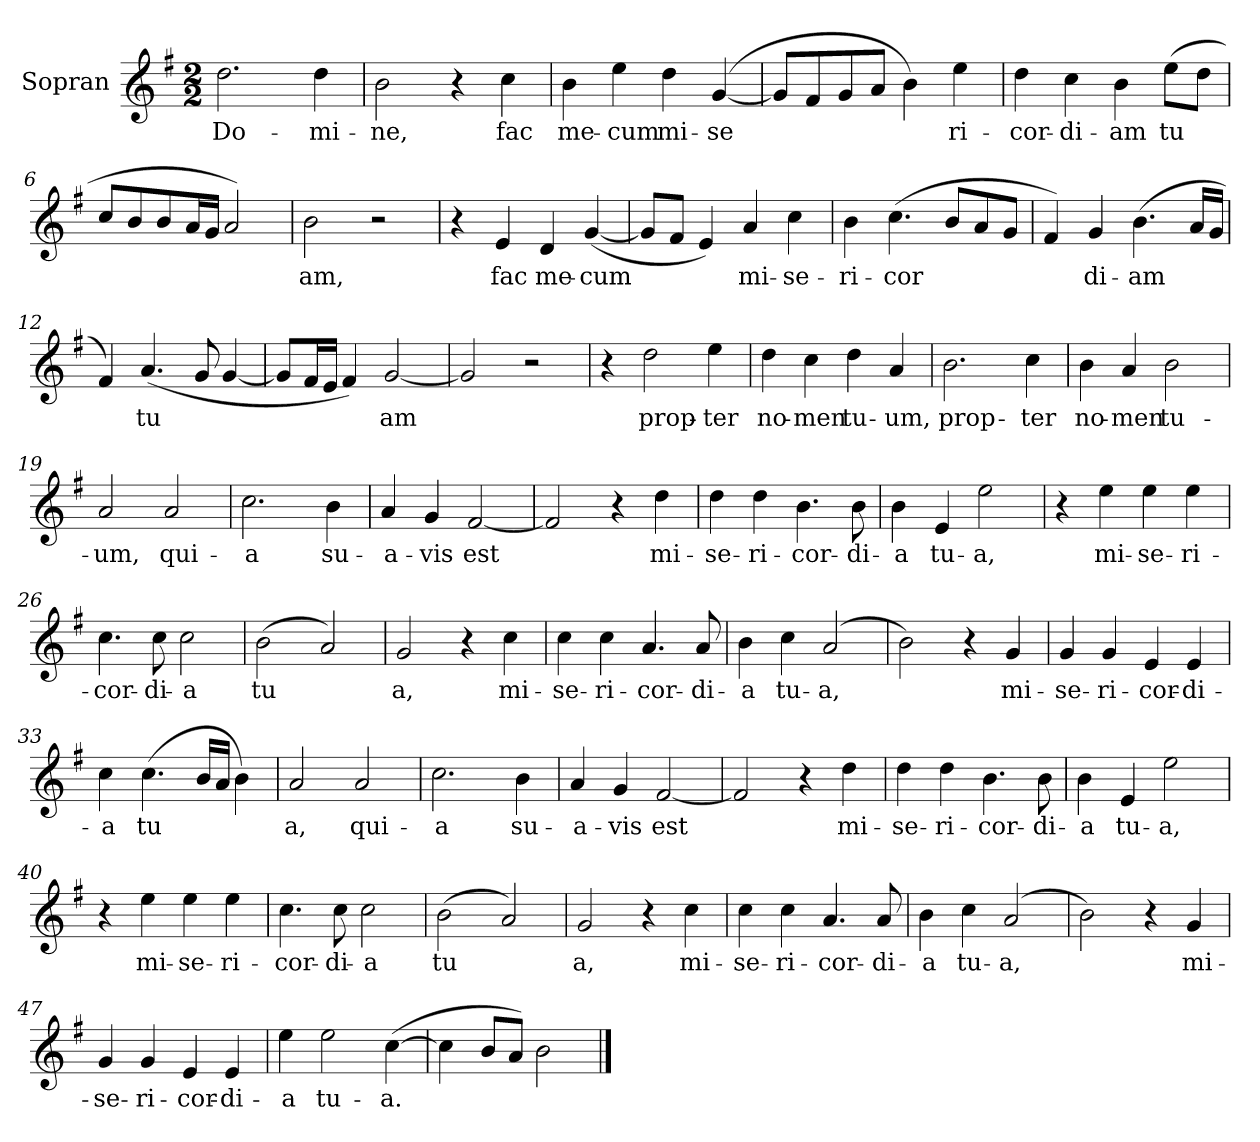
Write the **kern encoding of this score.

**kern	**text
*part1	*part1
*staff1	*staff1
*I"Sopran	*
*I'S	*
*clefG2	*
*k[f#]	*
*M2/2	*
=1	=1
!	!LO:LY:b
2.dd\	Do-
!	!LO:LY:b
4dd\	mi-
=2	=2
!	!LO:LY:b
2b\	ne,
4r	.
!	!LO:LY:b
4cc\	fac
=3	=3
!	!LO:LY:b
4b\	me-
!	!LO:LY:b
4ee\	cum
!	!LO:LY:b
4dd\	mi-
!	!LO:LY:b
([4g/	se
=4	=4
8g/L]	.
8f#/	.
8g/	.
8a/J	.
4b\)	.
!	!LO:LY:b
4ee\	ri-
!!LO:LB:g=z
=5	=5
!	!LO:LY:b
4dd\	cor-
!	!LO:LY:b
4cc\	di-
!	!LO:LY:b
4b\	am
!	!LO:LY:b
(8ee\L	tu
8dd\J	.
=6	=6
8cc/L	.
8b/	.
8b/	.
16a/L	.
16g/JJ	.
2a/)	.
=7	=7
!	!LO:LY:b
2b\	am,
2r	.
=8	=8
4r	.
!	!LO:LY:b
4e/	fac
!	!LO:LY:b
4d/	me-
!	!LO:LY:b
([4g/	cum
=9	=9
8g/L]	.
8f#/J	.
4e/)	.
!	!LO:LY:b
4a/	mi-
!	!LO:LY:b
4cc\	se-
!!LO:LB:g=z
=10	=10
!	!LO:LY:b
4b\	ri-
!	!LO:LY:b
(4.cc\	cor
8b/L	.
8a/	.
8g/J	.
=11	=11
4f#/)	.
!	!LO:LY:b
4g/	di-
!	!LO:LY:b
(4.b\	am
16a/LL	.
16g/JJ	.
=12	=12
4f#/)	.
!	!LO:LY:b
(4.a/	tu
8g/	.
[4g/	.
=13	=13
8g/L]	.
16f#/L	.
16e/JJ	.
4f#/)	.
!	!LO:LY:b
[2g/	am
=14	=14
2g/]	.
2r	.
!!LO:LB:g=z
=15	=15
4r	.
!	!LO:LY:b
2dd\	prop-
!	!LO:LY:b
4ee\	ter
=16	=16
!	!LO:LY:b
4dd\	no-
!	!LO:LY:b
4cc\	men
!	!LO:LY:b
4dd\	tu-
!	!LO:LY:b
4a/	um,
=17	=17
!	!LO:LY:b
2.b\	prop-
!	!LO:LY:b
4cc\	ter
=18	=18
!	!LO:LY:b
4b\	no-
!	!LO:LY:b
4a/	men
!	!LO:LY:b
2b\	tu-
=19	=19
!	!LO:LY:b
2a/	um,
!	!LO:LY:b
2a/	qui-
!!LO:LB:g=z
=20	=20
!	!LO:LY:b
2.cc\	a
!	!LO:LY:b
4b\	su-
=21	=21
!	!LO:LY:b
4a/	a-
!	!LO:LY:b
4g/	vis
!	!LO:LY:b
[2f#/	est
=22	=22
2f#/]	.
4r	.
!	!LO:LY:b
4dd\	mi-
=23	=23
!	!LO:LY:b
4dd\	se-
!	!LO:LY:b
4dd\	ri-
!	!LO:LY:b
4.b\	cor-
!	!LO:LY:b
8b\	di-
=24	=24
!	!LO:LY:b
4b\	a
!	!LO:LY:b
4e/	tu-
!	!LO:LY:b
2ee\	a,
!!LO:LB:g=z
=25	=25
4r	.
!	!LO:LY:b
4ee\	mi-
!	!LO:LY:b
4ee\	se-
!	!LO:LY:b
4ee\	ri-
=26	=26
!	!LO:LY:b
4.cc\	cor-
!	!LO:LY:b
8cc\	di-
!	!LO:LY:b
2cc\	a
=27	=27
!	!LO:LY:b
(2b\	tu
2a/)	.
=28	=28
!	!LO:LY:b
2g/	a,
4r	.
!	!LO:LY:b
4cc\	mi-
=29	=29
!	!LO:LY:b
4cc\	se-
!	!LO:LY:b
4cc\	ri-
!	!LO:LY:b
4.a/	cor-
!	!LO:LY:b
8a/	di-
!!LO:LB:g=z
=30	=30
!	!LO:LY:b
4b\	a
!	!LO:LY:b
4cc\	tu-
!	!LO:LY:b
(2a/	a,
=31	=31
2b\)	.
4r	.
!	!LO:LY:b
4g/	mi-
=32	=32
!	!LO:LY:b
4g/	se-
!	!LO:LY:b
4g/	ri-
!	!LO:LY:b
4e/	cor-
!	!LO:LY:b
4e/	di-
=33	=33
!	!LO:LY:b
4cc\	a
!	!LO:LY:b
(4.cc\	tu
16b/LL	.
16a/JJ	.
4b\)	.
=34	=34
!	!LO:LY:b
2a/	a,
!	!LO:LY:b
2a/	qui-
!!LO:LB:g=z
=35	=35
!	!LO:LY:b
2.cc\	a
!	!LO:LY:b
4b\	su-
=36	=36
!	!LO:LY:b
4a/	a-
!	!LO:LY:b
4g/	vis
!	!LO:LY:b
[2f#/	est
=37	=37
2f#/]	.
4r	.
!	!LO:LY:b
4dd\	mi-
=38	=38
!	!LO:LY:b
4dd\	se-
!	!LO:LY:b
4dd\	ri-
!	!LO:LY:b
4.b\	cor-
!	!LO:LY:b
8b\	di-
=39	=39
!	!LO:LY:b
4b\	a
!	!LO:LY:b
4e/	tu-
!	!LO:LY:b
2ee\	a,
!!LO:LB:g=z
=40	=40
4r	.
!	!LO:LY:b
4ee\	mi-
!	!LO:LY:b
4ee\	se-
!	!LO:LY:b
4ee\	ri-
=41	=41
!	!LO:LY:b
4.cc\	cor-
!	!LO:LY:b
8cc\	di-
!	!LO:LY:b
2cc\	a
=42	=42
!	!LO:LY:b
(2b\	tu
2a/)	.
=43	=43
!	!LO:LY:b
2g/	a,
4r	.
!	!LO:LY:b
4cc\	mi-
=44	=44
!	!LO:LY:b
4cc\	se-
!	!LO:LY:b
4cc\	ri-
!	!LO:LY:b
4.a/	cor-
!	!LO:LY:b
8a/	di-
!!LO:LB:g=z
=45	=45
!	!LO:LY:b
4b\	a
!	!LO:LY:b
4cc\	tu-
!	!LO:LY:b
(2a/	a,
=46	=46
2b\)	.
4r	.
!	!LO:LY:b
4g/	mi-
=47	=47
!	!LO:LY:b
4g/	se-
!	!LO:LY:b
4g/	ri-
!	!LO:LY:b
4e/	cor-
!	!LO:LY:b
4e/	di-
=48	=48
!	!LO:LY:b
4ee\	a
!	!LO:LY:b
2ee\	tu-
!	!LO:LY:b
([4cc\	a.
=49	=49
4cc\]	.
8b/L	.
8a/J)	.
2b>\	.
==	==
*-	*-
